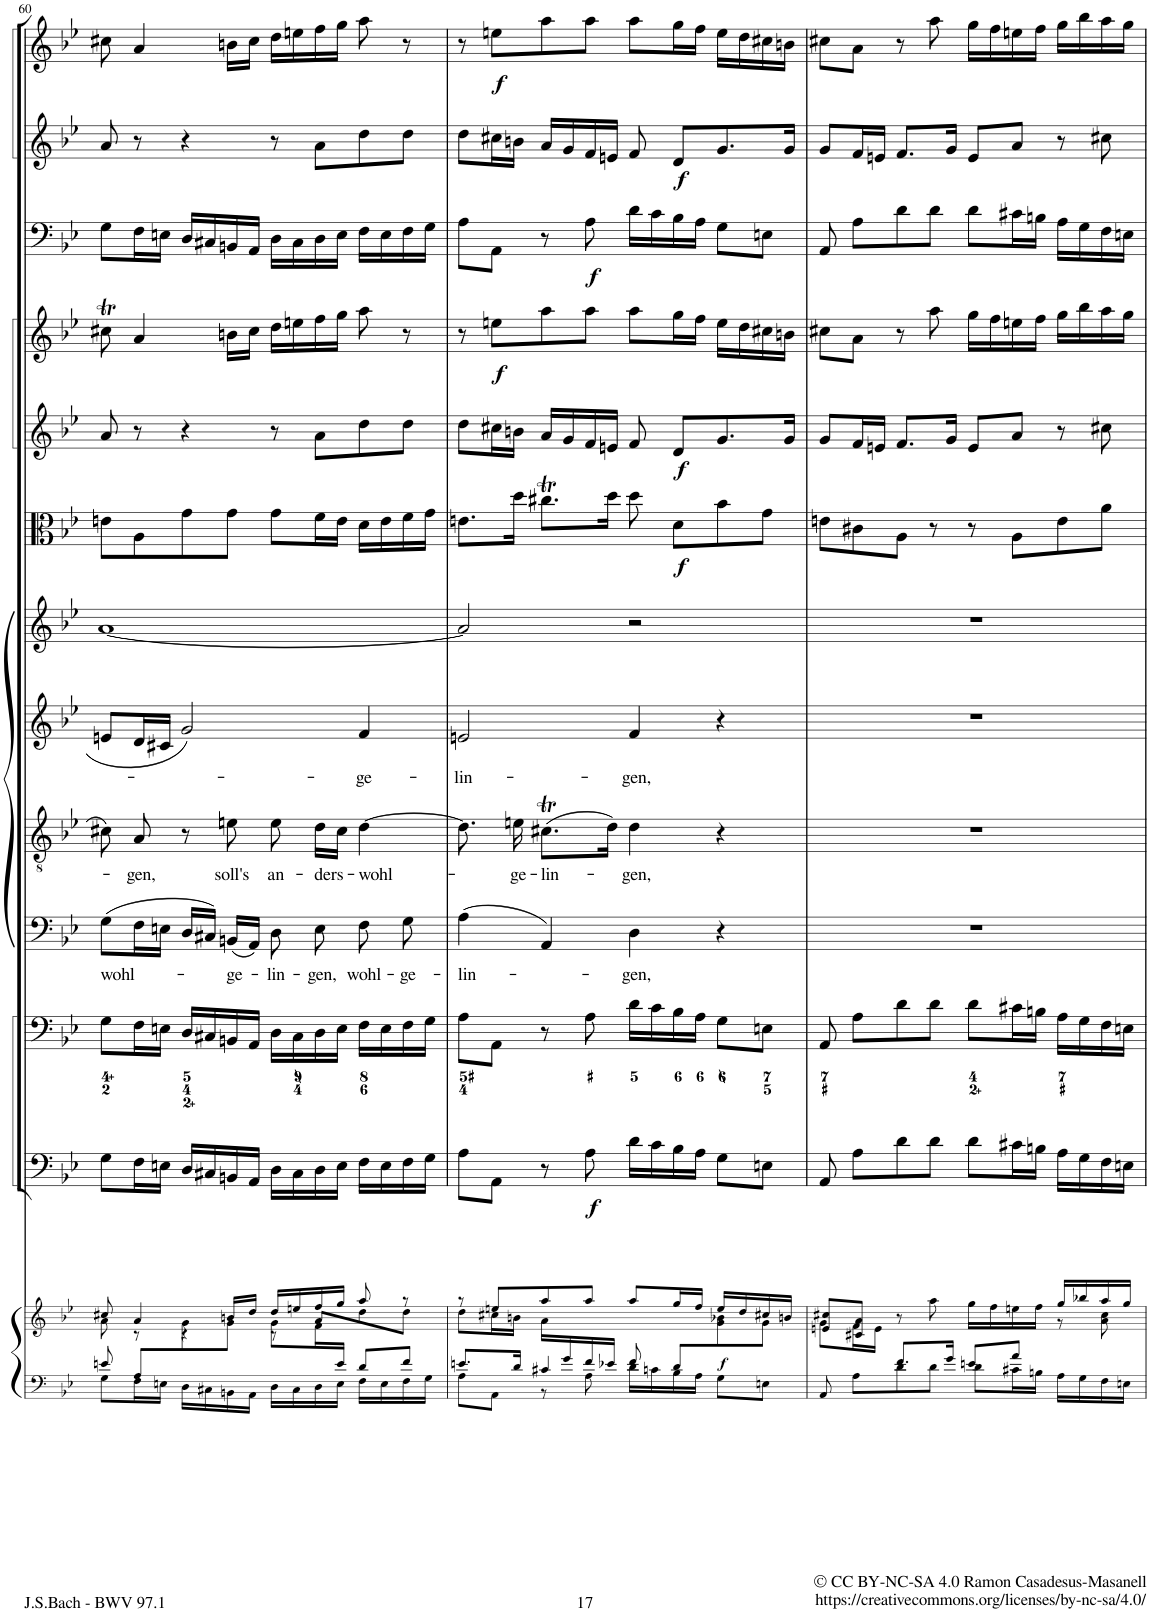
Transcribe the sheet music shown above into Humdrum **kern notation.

**kern	**kern	**kern	**kern	**kern	**text	**kern	**text	**kern	**text	**kern	**kern	**kern	**kern	**kern	**kern	**kern
*part13	*part13	*part12	*part11	*part10	*part10	*part9	*part9	*part8	*part8	*part7	*part6	*part5	*part4	*part3	*part2	*part1
*staff14	*staff13	*staff12	*staff11	*staff10	*staff10	*staff9	*staff9	*staff8	*staff8	*staff7	*staff6	*staff5	*staff4	*staff3	*staff2	*staff1
*I"Piano reduction	*	*I"Violoncello  e Violone	*I"Organo	*I"Basso	*	*I"Tenore	*	*I"Alto	*	*I"Soprano	*I"Viola	*I"Violino II	*I"Violino I	*I"Fagotti	*I"Oboe II	*I"Oboe I
*I'Pno	*	*	*	*	*	*	*	*	*	*	*	*	*	*	*I'Ob	*I'Ob
!!LO:PB:g=z
*clefF4	*clefG2	*clefF4	*clefF4	*clefF4	*	*clefGv2	*	*clefG2	*	*clefG2	*clefC3	*clefG2	*clefG2	*clefF4	*clefG2	*clefG2
*k[b-e-]	*k[b-e-]	*k[b-e-]	*k[b-e-]	*k[b-e-]	*	*k[b-e-]	*	*k[b-e-]	*	*k[b-e-]	*k[b-e-]	*k[b-e-]	*k[b-e-]	*k[b-e-]	*k[b-e-]	*k[b-e-]
*M4/4	*M4/4	*M4/4	*M4/4	*M4/4	*	*M4/4	*	*M4/4	*	*M4/4	*M4/4	*M4/4	*M4/4	*M4/4	*M4/4	*M4/4
*met(c)	*met(c)	*met(c)	*met(c)	*met(c)	*	*met(c)	*	*met(c)	*	*met(c)	*met(c)	*met(c)	*met(c)	*met(c)	*met(c)	*met(c)
=60	=60	=60	=60	=60	=60	=60	=60	=60	=60	=60	=60	=60	=60	=60	=60	=60
*^	*^	*	*	*	*	*	*	*	*	*	*	*	*	*	*	*
*	*	*	*^	*	*	*	*	*	*	*	*	*	*	*	*	*	*	*
!	!	!	!	!	!	!	!	!LO:LY:b	!	!	!	!	!	!	!	!	!	!	!
8en/	8G\L	8cc#X/	8a\	4ryy	8G\L	8G\L	(8G\L	wohl-	8c#X\	.	8en/L	.	[1a	8en\L	8a/	8cc#Xt\	8G\L	8a/	8cc#X\
!	!	!	!	!	!	!	!	!	!	!LO:LY:b	!	!	!	!	!	!	!	!	!
8A/L	16F\L	4a/	8r	.	16F\L	16F\L	16F\L	.	8A/	-gen,	16d/L	.	.	8A\	8r	4a/	16F\L	8r	4a/
.	16En\JJ	.	.	.	16En\JJ	16En\JJ	16En\JJ	.	.	.	16c#X/JJ	.	.	.	.	.	16En\JJ	.	.
4..ryy	16D\LL	.	4r	8g\	16D/LL	16D/LL	16D/LL	.	8r	.	2g/	.	.	8g\	4r	.	16D/LL	4r	.
.	16C#X\	.	.	.	16C#X/	16C#X/	16C#X/JJ)	.	.	.	.	.	.	.	.	.	16C#X/	.	.
!	!	!	!	!	!	!	!	!LO:LY:b	!	!LO:LY:b	!	!	!	!	!	!	!	!	!
.	16BBn\	16bn/LL	.	8g\J	16BBn/	16BBn/	(16BBn/LL	-ge-	8en\	soll's	.	.	.	8g\J	.	16bn\LL	16BBn/	.	16bn\LL
.	16AA\JJ	16dd/JJ	.	.	16AA/JJ	16AA/JJ	16AA/JJ)	.	.	.	.	.	.	.	.	16cc#\JJ	16AA/JJ	.	16cc#\JJ
!	!	!	!	!	!	!	!	!LO:LY:b	!	!LO:LY:b	!	!	!	!	!	!	!	!	!
.	16D\LL	16dd/LL	8r	8g\L	16D\LL	16D\LL	8D\	-lin-	8e\	an-	.	.	.	8g\L	8r	16dd\LL	16D\LL	8r	16dd\LL
.	16C#\	16een/	.	.	16C#\	16C#\	.	.	.	.	.	.	.	.	.	16een\	16C#\	.	16een\
!	!	!	!	!	!	!	!	!LO:LY:b	!	!LO:LY:b	!	!	!	!	!	!	!	!	!
.	16D\	16ff/	8a/L	16f\L	16D\	16D\	8E\	-gen,	16d\LL	-ders-	.	.	.	16f\L	8a\L	16ff\	16D\	8a\L	16ff\
16e/JJ	16E\JJ	16gg/JJ	.	4ryy	16E\JJ	16E\JJ	.	.	16c#\JJ	.	.	.	.	16e\JJ	.	16gg\JJ	16E\JJ	.	16gg\JJ
!	!	!	!	!	!	!	!	!LO:LY:b	!	!LO:LY:b	!	!LO:LY:b	!	!	!	!	!	!	!
8d/L	16F\LL	8aa/	8dd\	.	16F\LL	16F\LL	8F\	wohl-	[4d\	-wohl-	4f/	-ge-	.	16d\LL	8dd\	8aa\	16F\LL	8dd\	8aa\
.	16E\	.	.	.	16E\	16E\	.	.	.	.	.	.	.	16e\	.	.	16E\	.	.
!	!	!	!	!	!	!	!	!LO:LY:b	!	!	!	!	!	!	!	!	!	!	!
8f/J	16F\	8r	8dd\J	.	16F\	16F\	8G\	-ge-	.	.	.	.	.	16f\	8dd\J	8r	16F\	8dd\J	8r
.	16G\JJ	.	.	16ryy	16G\JJ	16G\JJ	.	.	.	.	.	.	.	16g\JJ	.	.	16G\JJ	.	.
=61	=61	=61	=61	=61	=61	=61	=61	=61	=61	=61	=61	=61	=61	=61	=61	=61	=61	=61	=61
*	*^	*	*	*	*	*	*	*	*	*	*	*	*	*	*	*	*	*	*
!	!	!	!	!	!	!	!	!	!LO:LY:b	!	!	!	!LO:LY:b	!	!	!	!	!	!	!
*	*	*	*	*v	*v	*	*	*	*	*	*	*	*	*	*	*	*	*	*	*
16ryy	8.en/L	8A\L	8r	8dd\L	8A\L	8A\L	(4A\	-lin-	8.d\]	.	2en/	-lin-	2a/]	8.en\L	8dd\L	8r	8A\L	8dd\L	8r
.	.	8AA\J	8een/L	16cc#X\L	8AA\J	8AA\J	.	.	.	.	.	.	.	.	16cc#X\L	8een\L	8AA\J	16cc#X\L	8een\L
!	!	!	!	!	!	!	!	!	!	!LO:LY:b	!	!	!	!	!	!	!	!	!
.	16d/Jk	.	.	16bn\JJ	.	.	.	.	16en\	-ge-	.	.	.	16dd\Jk	16bn\JJ	.	.	16bn\JJ	.
!	!	!	!	!	!	!	!	!	!	!LO:LY:b	!	!	!	!	!	!	!	!	!
.	4c#X/	8r	8aa/	16a\LL	8r	8r	4AA/)	.	(8.c#Xt\L	-lin-	.	.	.	8.cc#Xt\L	16a/LL	8aa\	8r	16a/LL	8aa\
16g/	.	.	.	8.ryy	.	.	.	.	.	.	.	.	.	.	16g/	.	.	16g/	.
16f/	.	8A\	8aa/J	.	8A\	8A\	.	.	.	.	.	.	.	.	16f/	8aa\J	8A\	16f/	8aa\J
16e-X/JJ	.	.	.	.	.	.	.	.	16d\Jk)	.	.	.	.	16dd\Jk	16en/JJ	.	.	16en/JJ	.
!	!	!	!	!	!	!	!	!LO:LY:b	!	!LO:LY:b	!	!LO:LY:b	!	!	!	!	!	!	!
8ryy	8f/	16d\LL	8aa/L	8ryy	16d\LL	16d\LL	4D\	-gen,	4d\	-gen,	4f/	-gen,	2r	8dd\	8f/	8aa\L	16d\LL	8f/	8aa\L
.	.	16cn\	.	.	16c\	16c\	.	.	.	.	.	.	.	.	.	.	16c\	.	.
8d/L	8ryy	16B-\	16gg/L	8ryy	16B-\	16B-\	.	.	.	.	.	.	.	8d\L	8d/L	16gg\L	16B-\	8d/L	16gg\L
.	.	16A\JJ	16ff/JJ	.	16A\JJ	16A\JJ	.	.	.	.	.	.	.	.	.	16ff\JJ	16A\JJ	.	16ff\JJ
4ryy	4ryy	8G\L	16ee/LL	8g\ 8b-X\	8G\L	8G\L	4r	.	4r	.	4r	.	.	8b-\	8.g/	16ee\LL	8G\L	8.g/	16ee\LL
.	.	.	16dd/	.	.	.	.	.	.	.	.	.	.	.	.	16dd\	.	.	16dd\
.	.	8En\J	16cc#X/	8g\J	8En\J	8En\J	.	.	.	.	.	.	.	8g\J	.	16cc#X\	8En\J	.	16cc#X\
.	.	.	16bn/JJ	.	.	.	.	.	.	.	.	.	.	.	16g/Jk	16bn\JJ	.	16g/Jk	16bn\JJ
*	*v	*v	*	*	*	*	*	*	*	*	*	*	*	*	*	*	*	*	*
=62	=62	=62	=62	=62	=62	=62	=62	=62	=62	=62	=62	=62	=62	=62	=62	=62	=62	=62
8AA/	8ryy	8en/ 8cc#X/L	8g\L	8AA/	8AA/	1r	.	1r	.	1r	.	1r	8en\L	8g/L	8cc#X\L	8AA/	8g/L	8cc#X\L
8ryy	8A\L	8c#X/ 8a/J	16f\L	8A\L	8A\L	.	.	.	.	.	.	.	8c#X\	16f/L	8a\J	8A\L	16f/L	8a\J
.	.	.	16e\JJ	.	.	.	.	.	.	.	.	.	.	16en/JJ	.	.	16en/JJ	.
8.f/L	8d\	8r	4ryy	8d\	8d\	.	.	.	.	.	.	.	8A\J	8.f/L	8r	8d\	8.f/L	8r
.	8d\J	8aa\	.	8d\J	8d\J	.	.	.	.	.	.	.	8r	.	8aa\	8d\J	.	8aa\
16g/Jk	.	.	.	.	.	.	.	.	.	.	.	.	.	16g/Jk	.	.	16g/Jk	.
8en/L	8d\L	16gg\LL	4ryy	8d\L	8d\L	.	.	.	.	.	.	.	8r	8e/L	16gg\LL	8d\L	8e/L	16gg\LL
.	.	16ff\	.	.	.	.	.	.	.	.	.	.	.	.	16ff\	.	.	16ff\
8a/J	16c#X\L	16een\	.	16c#X\L	16c#X\L	.	.	.	.	.	.	.	8A\L	8a/J	16een\	16c#X\L	8a/J	16een\
.	16Bn\JJ	16ff\JJ	.	16Bn\JJ	16Bn\JJ	.	.	.	.	.	.	.	.	.	16ff\JJ	16Bn\JJ	.	16ff\JJ
4ryy	16A\LL	16gg/LL	8r	16A\LL	16A\LL	.	.	.	.	.	.	.	8e\	8r	16gg\LL	16A\LL	8r	16gg\LL
.	16G\	16bb-X/	.	16G\	16G\	.	.	.	.	.	.	.	.	.	16bb-\	16G\	.	16bb-\
.	16F\	16aa/	8a\ 8cc#\	16F\	16F\	.	.	.	.	.	.	.	8a\J	8cc#X\	16aa\	16F\	8cc#X\	16aa\
.	16En\JJ	16gg/JJ	.	16En\JJ	16En\JJ	.	.	.	.	.	.	.	.	.	16gg\JJ	16En\JJ	.	16gg\JJ
*v	*v	*	*	*	*	*	*	*	*	*	*	*	*	*	*	*	*	*
*	*v	*v	*	*	*	*	*	*	*	*	*	*	*	*	*	*	*
=	=	=	=	=	=	=	=	=	=	=	=	=	=	=	=	=
*-	*-	*-	*-	*-	*-	*-	*-	*-	*-	*-	*-	*-	*-	*-	*-	*-
